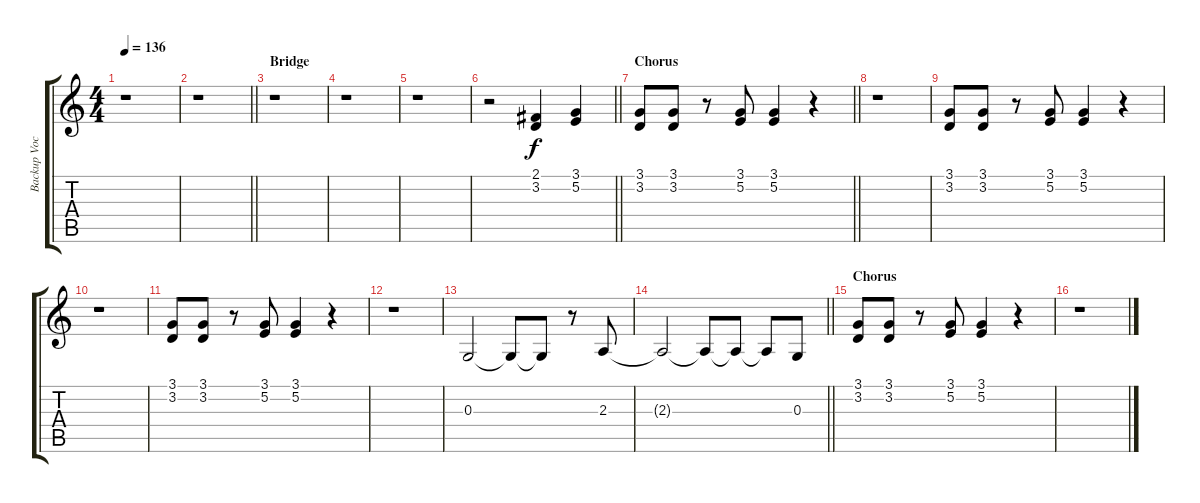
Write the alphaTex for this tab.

\track ("Backup Vocals" "Backup Voc") {instrument tenorsax}
\staff {score tabs}
\tuning (E4 B3 G3 D3 A2 E2) {hide}
\ts (4 4)
\tempo 136
\clef g2
\ks c
r.1{dy f} |
\barLineRight lightlight
r.1 |
\section ("" "Bridge")
r.1 |
r.1 |
r.1 |
\barLineRight lightlight
r.2 (2.1 3.2).4 (3.1 5.2).4 |
\section ("" "Chorus")
\barLineRight lightlight
(3.1 3.2).8 (3.1 3.2).8 r.8 (3.1 5.2).8 (3.1 5.2).4 r.4 |
\section ("" "")
r.1 |
(3.1 3.2).8 (3.1 3.2).8 r.8 (3.1 5.2).8 (3.1 5.2).4 r.4 |
r.1 |
(3.1 3.2).8 (3.1 3.2).8 r.8 (3.1 5.2).8 (3.1 5.2).4 r.4 |
r.1 |
0.3.2 0.3{t}.8 0.3{t}.8 r.8 2.3.8 |
\barLineRight lightlight
2.3{t}.2 2.3{t}.8 2.3{t}.8 2.3{t}.8 0.3.8 |
\section ("" "Chorus")
(3.1 3.2).8 (3.1 3.2).8 r.8 (3.1 5.2).8 (3.1 5.2).4 r.4 |
r.1
